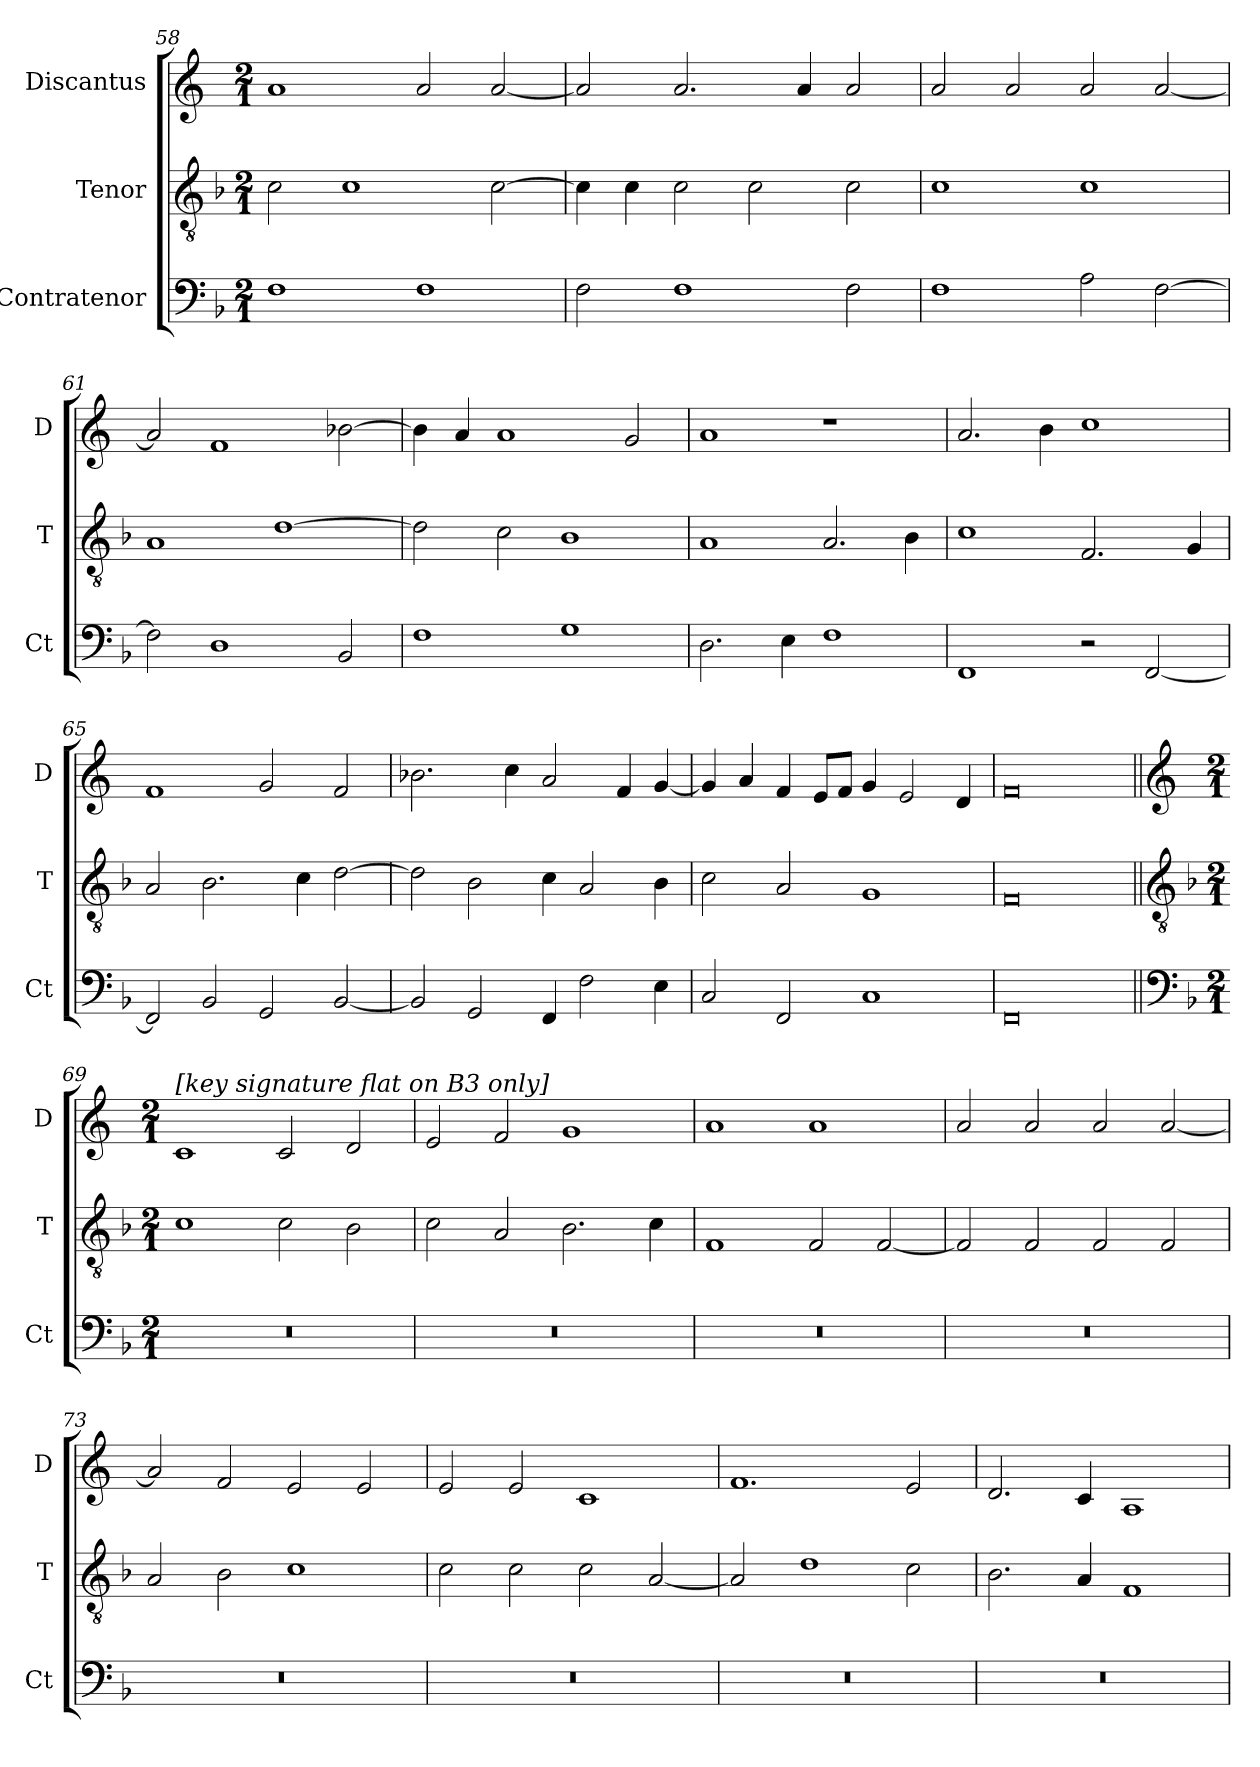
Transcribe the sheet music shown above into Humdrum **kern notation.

**kern	**kern	**kern
*part3	*part2	*part1
*staff3	*staff2	*staff1
*I"Contratenor	*I"Tenor	*I"Discantus
*I'Ct	*I'T	*I'D
*clefF4	*clefGv2	*clefG2
*k[b-]	*k[b-]	*k[]
*M2/1	*M2/1	*M2/1
=58	=58	=58
1F	2c\	1a
.	1c	.
1F	.	2a/
.	[2c\	[2a/
=59	=59	=59
2F\	4c\]	2a/]
.	4c\	.
1F	2c\	2.a/
.	2c\	.
.	.	4a/
2F\	2c\	2a/
=60	=60	=60
1F	1c	2a/
.	.	2a/
2A\	1c	2a/
[2F\	.	[2a/
=61	=61	=61
2F\]	1A	2a/]
1D	.	1f
.	[1d	.
2BB-/	.	[2b-X\
=62	=62	=62
1F	2d\]	4b-\]
.	.	4a/
.	2c\	1a
1G	1B-	.
.	.	2g/
=63	=63	=63
2.D\	1A	1a
4E\	.	.
1F	2.A/	1r
.	4B-\	.
=64	=64	=64
1FF	1c	2.a/
.	.	4b\
2r	2.F/	1cc
[2FF/	.	.
.	4G/	.
=65	=65	=65
2FF/]	2A/	1f
2BB-/	2.B-\	.
2GG/	.	2g/
.	4c\	.
[2BB-/	[2d\	2f/
=66	=66	=66
2BB-/]	2d\]	2.b-X\
2GG/	2B-\	.
.	.	4cc\
4FF/	4c\	2a/
2F\	2A/	.
.	.	4f/
4E\	4B-\	[4g/
=67	=67	=67
2C/	2c\	4g/]
.	.	4a/
2FF/	2A/	4f/
.	.	8e/L
.	.	8f/J
1C	1G	4g/
.	.	2e/
.	.	4d/
=68	=68	=68
0FF	0F	0f
!!LO:LB:g=z
=69||	=69||	=69||
*clefF4	*clefGv2	*clefG2
*k[b-]	*k[b-]	*k[]
*M2/1	*M2/1	*M2/1
!	!	!LO:TX:a:t=[key signature flat on B3 only]
0r	1c	1c
.	2c\	2c/
.	2B-\	2d/
=70	=70	=70
0r	2c\	2e/
.	2A/	2f/
.	2.B-\	1g
.	4c\	.
=71	=71	=71
0r	1F	1a
.	2F/	1a
.	[2F/	.
=72	=72	=72
0r	2F/]	2a/
.	2F/	2a/
.	2F/	2a/
.	2F/	[2a/
=73	=73	=73
0r	2A/	2a/]
.	2B-\	2f/
.	1c	2e/
.	.	2e/
=74	=74	=74
0r	2c\	2e/
.	2c\	2e/
.	2c\	1c
.	[2A/	.
=75	=75	=75
0r	2A/]	1.f
.	1d	.
.	2c\	2e/
=76	=76	=76
0r	2.B-\	2.d/
.	4A/	4c/
.	1F	1A
=	=	=
*-	*-	*-
